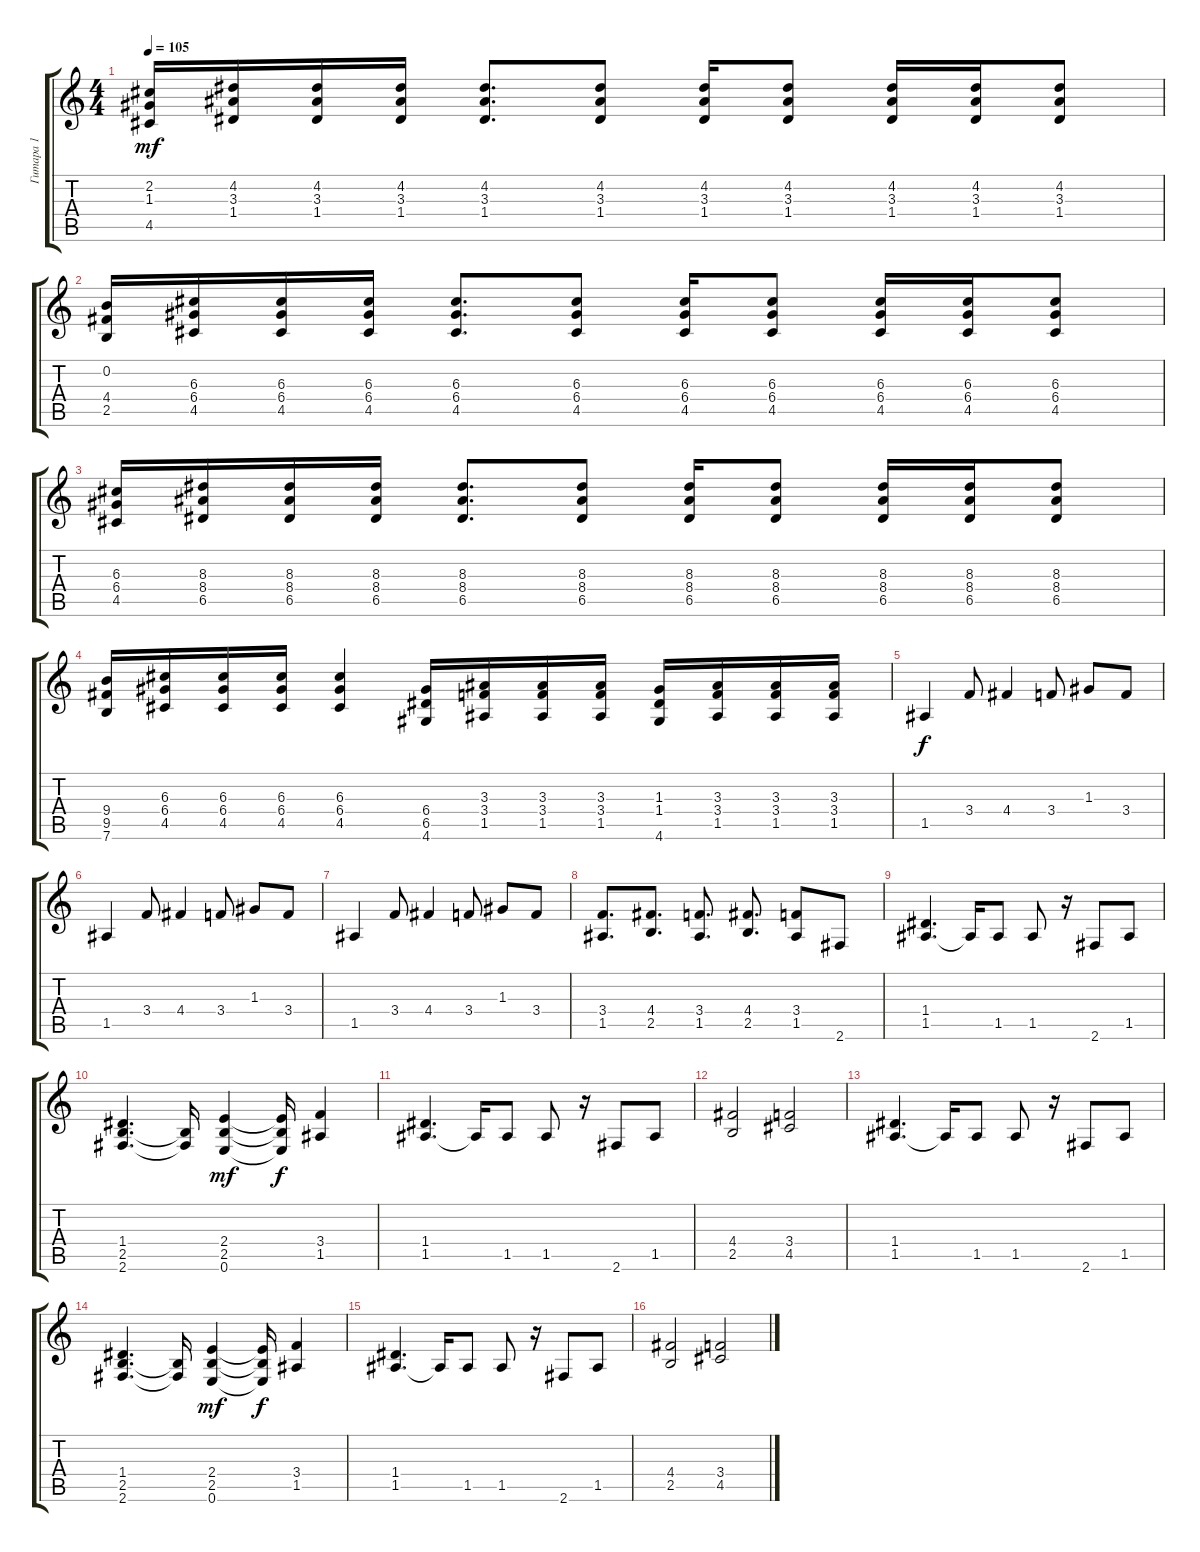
\track ("Гитара 1" "Гитара 1") {instrument distortionguitar}
\staff {score tabs}
\tuning (E4 B3 G3 D3 A2 E2) {hide}
\ts (4 4)
\tempo 105
\clef g2
\ks c
(2.2 1.3 4.5).16{dy mf} (4.2 3.3 1.4).16 (4.2 3.3 1.4).16 (4.2 3.3 1.4).16 (4.2 3.3 1.4).8{d} (4.2 3.3 1.4).8 (4.2 3.3 1.4).16 (4.2 3.3 1.4).8 (4.2 3.3 1.4).16 (4.2 3.3 1.4).16 (4.2 3.3 1.4).8 |
(0.2 4.4 2.5).16 (6.3 6.4 4.5).16 (6.3 6.4 4.5).16 (6.3 6.4 4.5).16 (6.3 6.4 4.5).8{d} (6.3 6.4 4.5).8 (6.3 6.4 4.5).16 (6.3 6.4 4.5).8 (6.3 6.4 4.5).16 (6.3 6.4 4.5).16 (6.3 6.4 4.5).8 |
(6.3 6.4 4.5).16 (8.3 8.4 6.5).16 (8.3 8.4 6.5).16 (8.3 8.4 6.5).16 (8.3 8.4 6.5).8{d} (8.3 8.4 6.5).8 (8.3 8.4 6.5).16 (8.3 8.4 6.5).8 (8.3 8.4 6.5).16 (8.3 8.4 6.5).16 (8.3 8.4 6.5).8 |
(9.4 9.5 7.6).16 (6.3 6.4 4.5).16 (6.3 6.4 4.5).16 (6.3 6.4 4.5).16 (6.3 6.4 4.5).4 (6.4 6.5 4.6).16 (3.3 3.4 1.5).16 (3.3 3.4 1.5).16 (3.3 3.4 1.5).16 (1.3 1.4 4.6).16 (3.3 3.4 1.5).16 (3.3 3.4 1.5).16 (3.3 3.4 1.5).16 |
1.5.4{dy f} 3.4.8 4.4.4 3.4.8 1.3.8 3.4.8 |
1.5.4 3.4.8 4.4.4 3.4.8 1.3.8 3.4.8 |
1.5.4 3.4.8 4.4.4 3.4.8 1.3.8 3.4.8 |
(3.4 1.5).8{d} (4.4 2.5).8{d} (3.4 1.5).8{d} (4.4 2.5).8{d} (3.4 1.5).8 2.6.8 |
(1.4 1.5).4{d} 1.5{t}.16 1.5.8 1.5.8 r.16 2.6.8 1.5.8 |
(1.4 2.5 2.6).4{d} (2.5{t} 2.6{t}).16 (2.4 2.5 0.6).4{dy mf} (2.4{t} 2.5{t} 0.6{t}).16{dy f} (3.4 1.5).4 |
(1.4 1.5).4{d} 1.5{t}.16 1.5.8 1.5.8 r.16 2.6.8 1.5.8 |
(4.4 2.5).2 (3.4 4.5).2 |
(1.4 1.5).4{d} 1.5{t}.16 1.5.8 1.5.8 r.16 2.6.8 1.5.8 |
(1.4 2.5 2.6).4{d} (2.5{t} 2.6{t}).16 (2.4 2.5 0.6).4{dy mf} (2.4{t} 2.5{t} 0.6{t}).16{dy f} (3.4 1.5).4 |
(1.4 1.5).4{d} 1.5{t}.16 1.5.8 1.5.8 r.16 2.6.8 1.5.8 |
(4.4 2.5).2 (3.4 4.5).2
